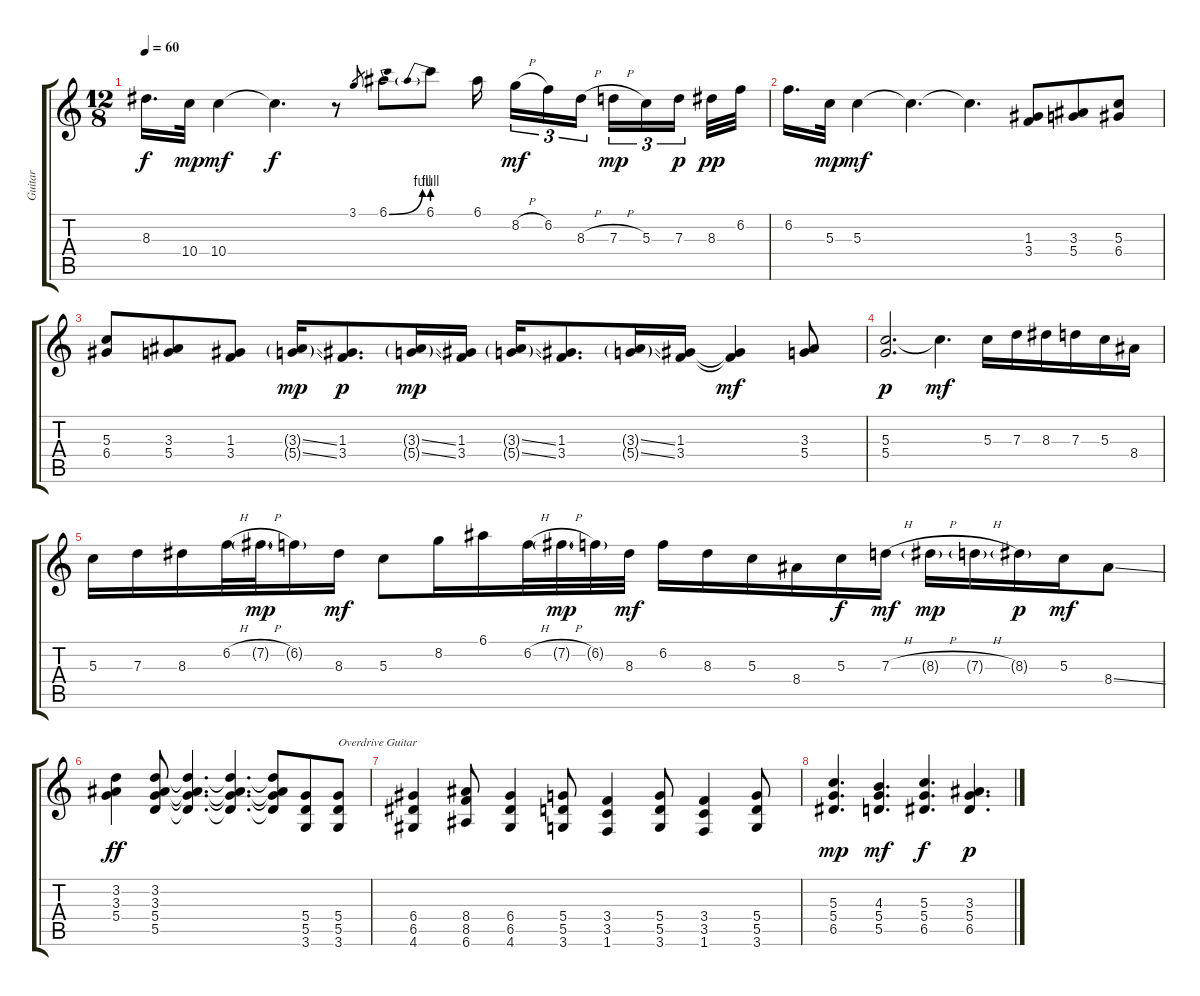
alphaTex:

\track ("Guitar" "Guitar") {instrument distortionguitar}
\staff {score tabs}
\tuning (E4 B3 G3 D3 A2 E2) {hide}
\ts (12 8)
\tempo 60
\clef g2
\ks c
8.3.16{d dy f} 10.4.32{dy mp} 10.4.4{dy mf} 10.4{t}.4{d dy f} r.8 3.1.8{gr} 6.1{be (bend 0 0 60 4)}.8 6.1{be (prebend 0 4 60 4)}.8 6.1.16{beam splitsecondary} 8.2{h}.16{tu (3 2) dy mf} 6.2.16{tu (3 2)} 8.3{h}.16{tu (3 2) beam splitsecondary} 7.3{h}.16{tu (3 2) dy mp} 5.3.16{tu (3 2)} 7.3.16{tu (3 2) dy p beam splitsecondary} 8.3.32{dy pp} 6.2.32 |
6.2.16{d} 5.3.32{dy mp} 5.3.4{dy mf} 5.3{t}.4{d} 5.3{t}.4{d} (1.3 3.4).8 (3.3 5.4).8 (5.3 6.4).8 |
(5.3 6.4).8 (3.3 5.4).8 (1.3 3.4).8 (3.3{ss g} 5.4{ss g}).16{dy mp} (1.3 3.4).8{d dy p} (3.3{ss g} 5.4{ss g}).16{dy mp} (1.3 3.4).16 (3.3{ss g} 5.4{ss g}).16 (1.3 3.4).8{d} (3.3{ss g} 5.4{ss g}).16 (1.3 3.4).16 (1.3{t} 3.4{t}).4{dy mf} (3.3 5.4).8 |
(5.3 5.4).2{d dy p} 5.3{t}.4{d dy mf} 5.3.16 7.3.16 8.3.16 7.3.16 5.3.16 8.4.16 |
5.3.16 7.3.16 8.3.16 6.2{h}.32 7.2{h g}.32{dy mp} 6.2{g}.16 8.3.16{dy mf} 5.3.8 8.2.16 6.1.16 6.2{h}.32 7.2{h g}.32{dy mp} 6.2{g}.32 8.3.32{dy mf} 6.2.16 8.3.16 5.3.16 8.4.16 5.3.16{dy f} 7.3{h}.16{dy mf} 8.3{h g}.16{dy mp} 7.3{h g}.16 8.3{g}.16{dy p} 5.3.16{dy mf} 8.4{ss}.8 |
(3.2 3.3 5.4).4{dy ff} (3.2 3.3 5.4 5.5).8 (3.2{t} 3.3{t} 5.4{t} 5.5{t}).4{d} (3.2{t} 3.3{t} 5.4{t} 5.5{t}).4{d} (3.2{t} 3.3{t} 5.4{t} 5.5{t}).8 (5.4 5.5 3.6).8{instrument distortionguitar} (5.4 5.5 3.6).8{txt "Overdrive Guitar"} |
(6.4 6.5 4.6).4 (8.4 8.5 6.6).8 (6.4 6.5 4.6).4 (5.4 5.5 3.6).8 (3.4 3.5 1.6).4 (5.4 5.5 3.6).8 (3.4 3.5 1.6).4 (5.4 5.5 3.6).8 |
(5.3 5.4 6.5).4{d dy mp} (4.3 5.4 5.5).4{d dy mf} (5.3 5.4 6.5).4{d dy f} (3.3 5.4 6.5).4{d dy p}
